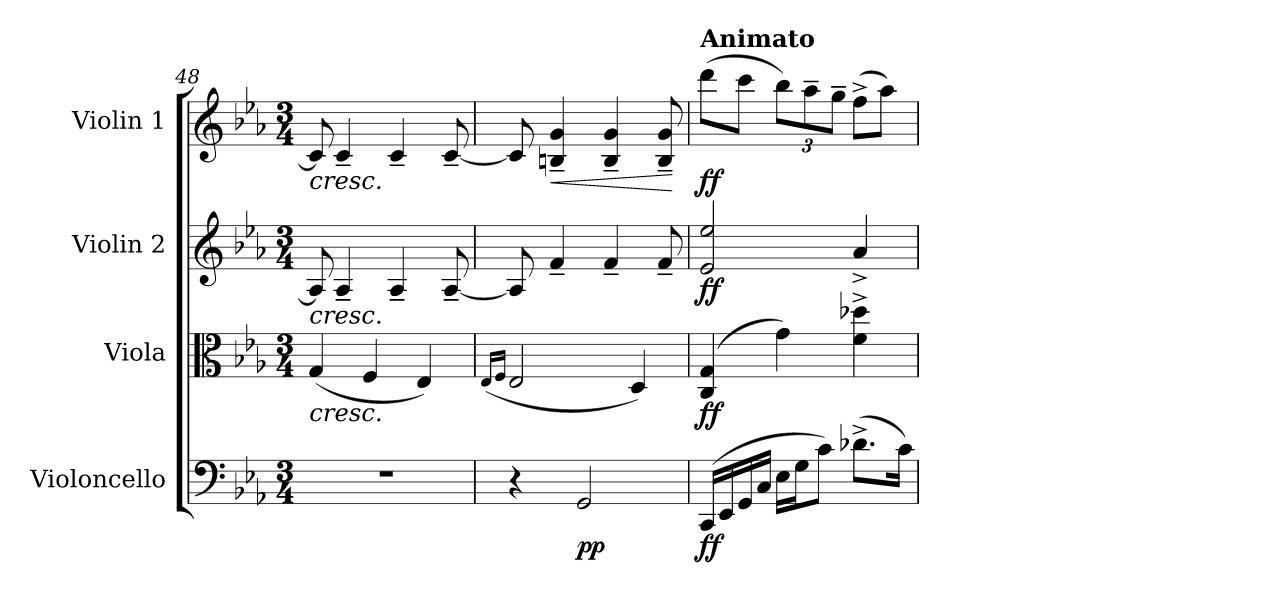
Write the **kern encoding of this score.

**kern	**dynam	**kern	**dynam	**kern	**dynam	**kern	**dynam
*part4	*part4	*part3	*part3	*part2	*part2	*part1	*part1
*staff4	*staff4	*staff3	*staff3	*staff2	*staff2	*staff1	*staff1
*I"Violoncello	*	*I"Viola	*	*I"Violin 2	*	*I"Violin 1	*
*I'Vc	*	*I'Vla	*	*I'Vln	*	*I'Vln	*
*clefF4	*	*clefC3	*	*clefG2	*	*clefG2	*
*k[b-e-a-]	*	*k[b-e-a-]	*	*k[b-e-a-]	*	*k[b-e-a-]	*
*M3/4	*	*M3/4	*	*M3/4	*	*M3/4	*
=48	=48	=48	=48	=48	=48	=48	=48
!	!	!	!	!	!	!LO:TX:b:i:t=cresc.	!
!	!	!	!	!LO:TX:b:i:t=cresc.	!	!	!
!	!	!LO:TX:b:i:t=cresc.	!	!	!	!	!
2.r	.	(4G/	.	8A-/]	.	8c/]	.
.	.	.	.	4A-~/	.	4c~/	.
.	.	4F/	.	.	.	.	.
.	.	.	.	4A-~/	.	4c~/	.
.	.	4E-/)	.	.	.	.	.
.	.	.	.	[8A-~/	.	[8c~/	.
=49	=49	=49	=49	=49	=49	=49	=49
.	.	(16qE-/LL	.	.	.	.	.
.	.	16qF/JJ	.	.	.	.	.
4r	.	2E-/	.	8A-/]	.	8c/]	.
!	!	!	!	!	!	!	!LO:HP:b
.	.	.	.	4f~/	.	4Bn/~ 4g/~	<
!	!LO:DY:b	!	!	!	!	!	!
2GG/	pp	.	.	.	.	.	.
.	.	.	.	4f~/	.	4B/~ 4g/~	.
.	.	4D/)	.	.	.	.	.
.	.	.	.	8f~/	.	8B/~ 8g/~	.
.	.	.	.	.	.	.	[
!!LO:LB:g=z
=50	=50	=50	=50	=50	=50	=50	=50
!!LO:REH:place=s1:a:B:cj:fs=14:t=5
!	!	!	!	!	!	!LO:TX:a:B:t=Animato	!
!	!LO:DY:b	!	!LO:DY:b	!	!LO:DY:b	!	!LO:DY:b
(16CC/LL	ff	(4C/ 4G/	ff	2e-/ 2ee-/	ff	(8ddd\L	ff
16EE-/	.	.	.	.	.	.	.
16GG/	.	.	.	.	.	8ccc\J	.
16C/JJ	.	.	.	.	.	.	.
*	*	*	*	*	*	*Xbrackettup	*
16E-\LL	.	4g\)	.	.	.	12bb-\L)	.
16G\J	.	.	.	.	.	.	.
.	.	.	.	.	.	12aa-~\	.
8c\J)	.	.	.	.	.	.	.
.	.	.	.	.	.	12gg~\J	.
(8.d-X^\L	.	4f\^ 4dd-X\^	.	4a-^>/	.	(8ff^\L	.
.	.	.	.	.	.	8aa-\J)	.
16c\Jk)	.	.	.	.	.	.	.
=	=	=	=	=	=	=	=
*-	*-	*-	*-	*-	*-	*-	*-
